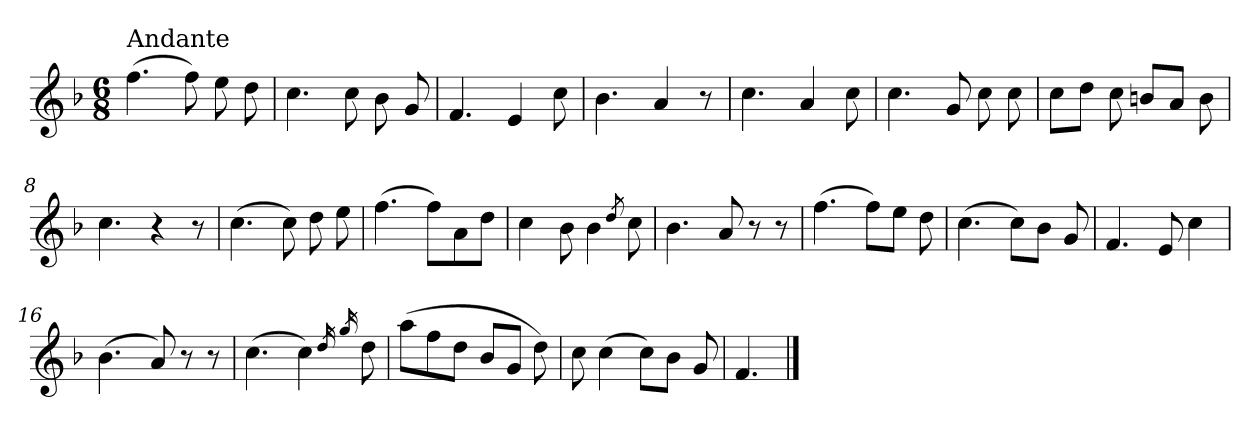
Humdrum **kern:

**kern
*part1
*staff1
*clefG2
*k[b-]
*F:
*M6/8
=1
!LO:TX:a:t=Andante
(>4.ff\
8ff\)
8ee\
8dd\
=2
4.cc\
8cc\
8b-\
8g/
=3
4.f/
4e/
8cc\
=4
4.b-\
4a/
8r
=5
4.cc\
4a/
8cc\
=6
4.cc\
8g/
8cc\
8cc\
!!LO:LB:g=z
=7
8cc\L
8dd\J
8cc\
8bn/L
8a/J
8b\
=8
4.cc\
4r
8r
=9
(>4.cc\
8cc\)
8dd\
8ee\
=10
(>4.ff\
8ff\L)
8a\
8dd\J
=11
4cc\
8b-\
4b-\
8qdd/
8cc\
=12
4.b-\
8a/
8r
8r
!!LO:LB:g=z
=13
(>4.ff\
8ff\L)
8ee\J
8dd\
=14
(>4.cc\
8cc\L)
8b-\J
8g/
=15
4.f/
8e/
4cc\
=16
(>4.b-\
8a/)
8r
8r
=17
(>4.cc\
4cc\)
16qdd/
16qgg/
8dd\
=18
(>8aa\L
8ff\
8dd\J
8b-/L
8g/J
8dd\)
!!LO:LB:g=z
=19
8cc\
(>4cc\
8cc\L)
8b-\J
8g/
=20
4.f/
==
*-
